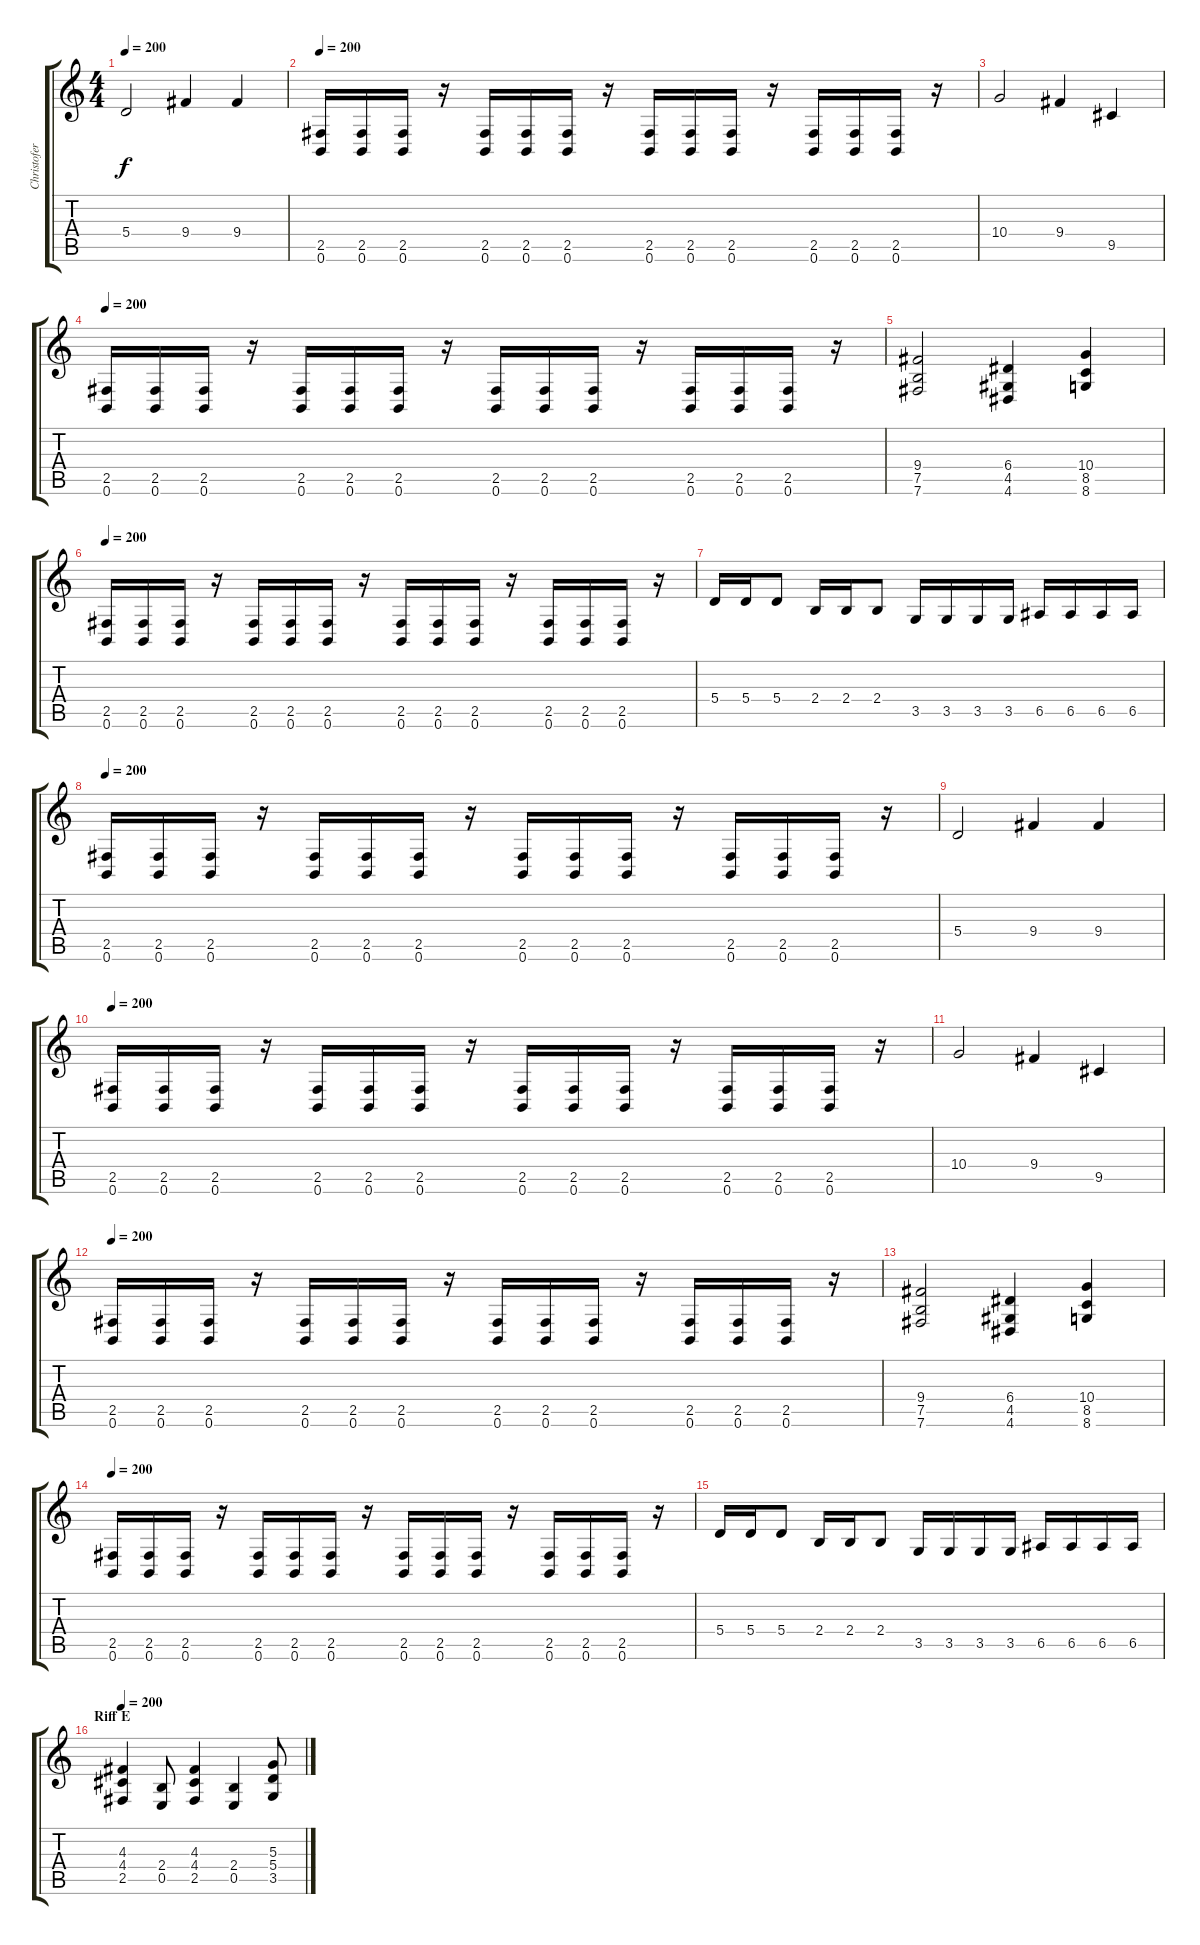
\track ("Christofer Malmström" "Christofer") {instrument distortionguitar}
\staff {score tabs}
\tuning (B3 Gb3 D3 A2 E2 B1) {hide}
\ts (4 4)
\tempo 200
\clef g2
\ks c
5.4.2{dy f} 9.4.4 9.4.4 |
\tempo 200
(2.5 0.6).16 (2.5 0.6).16 (2.5 0.6).16 r.16 (2.5 0.6).16 (2.5 0.6).16 (2.5 0.6).16 r.16 (2.5 0.6).16 (2.5 0.6).16 (2.5 0.6).16 r.16 (2.5 0.6).16 (2.5 0.6).16 (2.5 0.6).16 r.16 |
10.4.2 9.4.4 9.5.4 |
\tempo 200
(2.5 0.6).16 (2.5 0.6).16 (2.5 0.6).16 r.16 (2.5 0.6).16 (2.5 0.6).16 (2.5 0.6).16 r.16 (2.5 0.6).16 (2.5 0.6).16 (2.5 0.6).16 r.16 (2.5 0.6).16 (2.5 0.6).16 (2.5 0.6).16 r.16 |
(9.4 7.5 7.6).2 (6.4 4.5 4.6).4 (10.4 8.5 8.6).4 |
\tempo 200
(2.5 0.6).16 (2.5 0.6).16 (2.5 0.6).16 r.16 (2.5 0.6).16 (2.5 0.6).16 (2.5 0.6).16 r.16 (2.5 0.6).16 (2.5 0.6).16 (2.5 0.6).16 r.16 (2.5 0.6).16 (2.5 0.6).16 (2.5 0.6).16 r.16 |
5.4.16 5.4.16 5.4.8 2.4.16 2.4.16 2.4.8 3.5.16 3.5.16 3.5.16 3.5.16 6.5.16 6.5.16 6.5.16 6.5.16 |
\tempo 200
(2.5 0.6).16 (2.5 0.6).16 (2.5 0.6).16 r.16 (2.5 0.6).16 (2.5 0.6).16 (2.5 0.6).16 r.16 (2.5 0.6).16 (2.5 0.6).16 (2.5 0.6).16 r.16 (2.5 0.6).16 (2.5 0.6).16 (2.5 0.6).16 r.16 |
5.4.2 9.4.4 9.4.4 |
\tempo 200
(2.5 0.6).16 (2.5 0.6).16 (2.5 0.6).16 r.16 (2.5 0.6).16 (2.5 0.6).16 (2.5 0.6).16 r.16 (2.5 0.6).16 (2.5 0.6).16 (2.5 0.6).16 r.16 (2.5 0.6).16 (2.5 0.6).16 (2.5 0.6).16 r.16 |
10.4.2 9.4.4 9.5.4 |
\tempo 200
(2.5 0.6).16 (2.5 0.6).16 (2.5 0.6).16 r.16 (2.5 0.6).16 (2.5 0.6).16 (2.5 0.6).16 r.16 (2.5 0.6).16 (2.5 0.6).16 (2.5 0.6).16 r.16 (2.5 0.6).16 (2.5 0.6).16 (2.5 0.6).16 r.16 |
(9.4 7.5 7.6).2 (6.4 4.5 4.6).4 (10.4 8.5 8.6).4 |
\tempo 200
(2.5 0.6).16 (2.5 0.6).16 (2.5 0.6).16 r.16 (2.5 0.6).16 (2.5 0.6).16 (2.5 0.6).16 r.16 (2.5 0.6).16 (2.5 0.6).16 (2.5 0.6).16 r.16 (2.5 0.6).16 (2.5 0.6).16 (2.5 0.6).16 r.16 |
5.4.16 5.4.16 5.4.8 2.4.16 2.4.16 2.4.8 3.5.16 3.5.16 3.5.16 3.5.16 6.5.16 6.5.16 6.5.16 6.5.16 |
\section ("" "Riff E")
\tempo 200
(4.3 4.4 2.5).4 (2.4 0.5).8 (4.3 4.4 2.5).4 (2.4 0.5).4 (5.3 5.4 3.5).8
